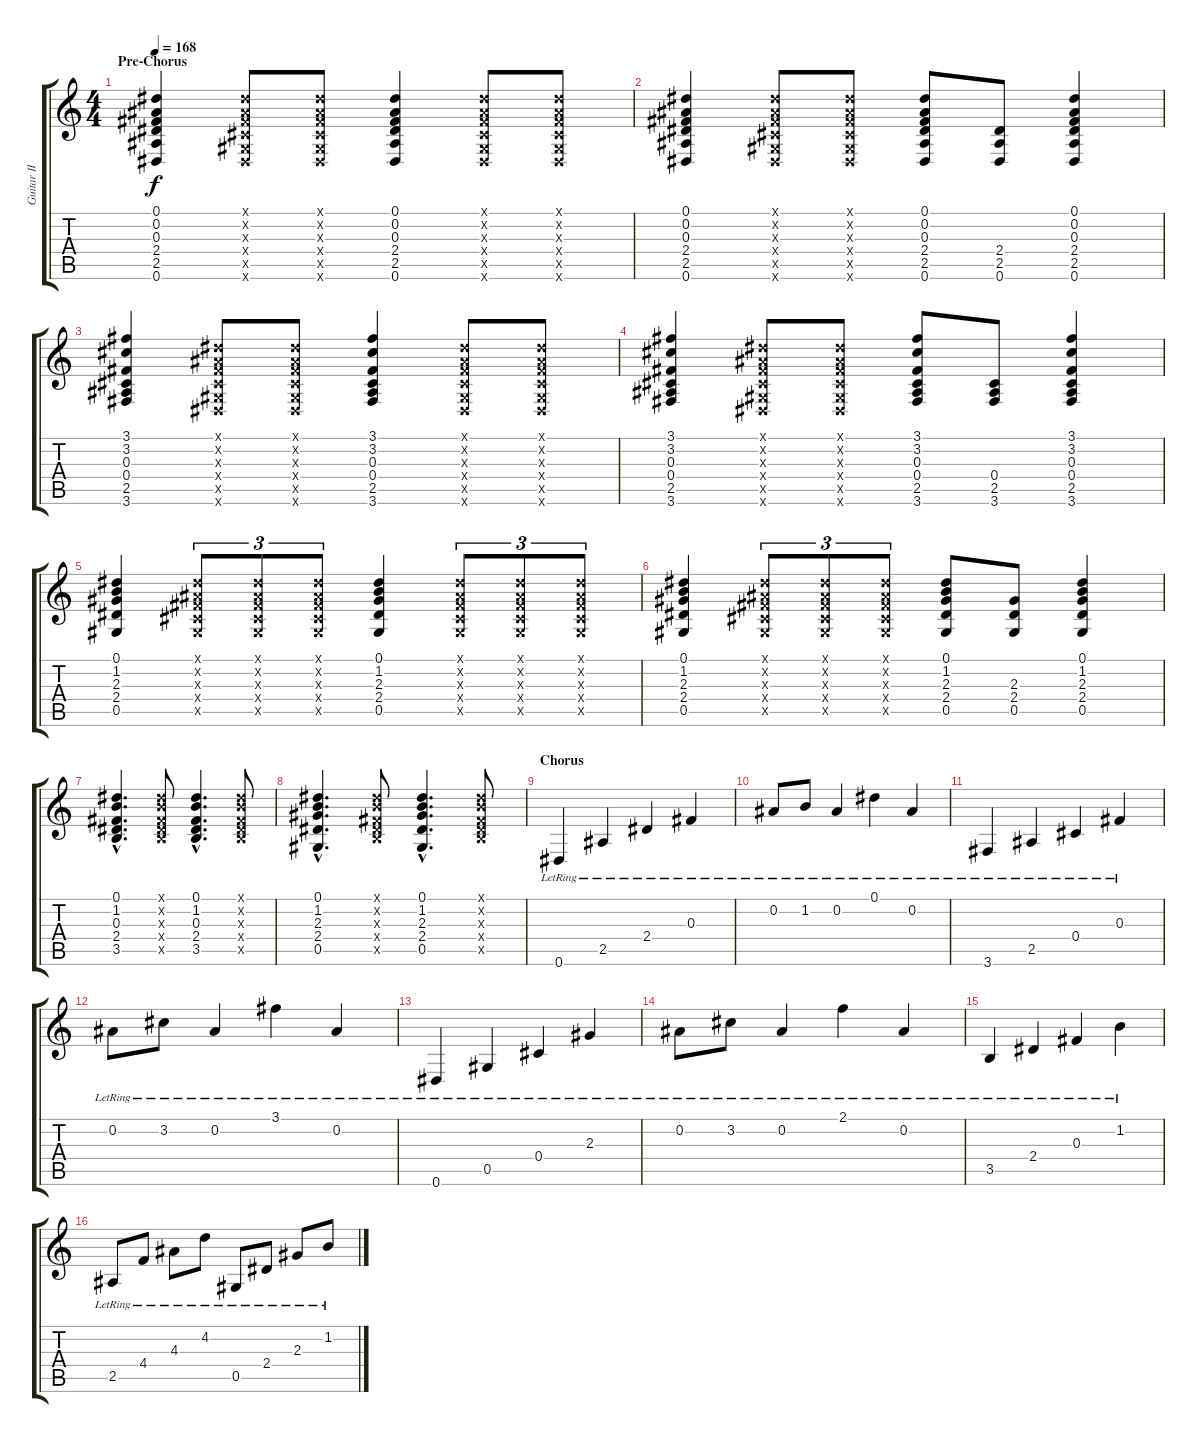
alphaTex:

\track ("Guitar II" "Guitar II") {instrument acousticguitarsteel}
\staff {score tabs}
\tuning (Eb4 Bb3 Gb3 Db3 Ab2 Eb2) {hide}
\ts (4 4)
\section ("" "Pre-Chorus")
\tempo 168
\clef g2
\ks c
(0.1 0.2 0.3 2.4 2.5 0.6).4{dy f instrument acousticguitarsteel} (0.1{x} 0.2{x} 0.3{x} 0.4{x} 0.5{x} 0.6{x}).8 (0.1{x} 0.2{x} 0.3{x} 0.4{x} 0.5{x} 0.6{x}).8 (0.1 0.2 0.3 2.4 2.5 0.6).4 (0.1{x} 0.2{x} 0.3{x} 0.4{x} 0.5{x} 0.6{x}).8 (0.1{x} 0.2{x} 0.3{x} 0.4{x} 0.5{x} 0.6{x}).8 |
(0.1 0.2 0.3 2.4 2.5 0.6).4 (0.1{x} 0.2{x} 0.3{x} 0.4{x} 0.5{x} 0.6{x}).8 (0.1{x} 0.2{x} 0.3{x} 0.4{x} 0.5{x} 0.6{x}).8 (0.1 0.2 0.3 2.4 2.5 0.6).8 (2.4 2.5 0.6).8 (0.1 0.2 0.3 2.4 2.5 0.6).4 |
(3.1 3.2 0.3 0.4 2.5 3.6).4 (0.1{x} 0.2{x} 0.3{x} 0.4{x} 0.5{x} 0.6{x}).8 (0.1{x} 0.2{x} 0.3{x} 0.4{x} 0.5{x} 0.6{x}).8 (3.1 3.2 0.3 0.4 2.5 3.6).4 (0.1{x} 0.2{x} 0.3{x} 0.4{x} 0.5{x} 0.6{x}).8 (0.1{x} 0.2{x} 0.3{x} 0.4{x} 0.5{x} 0.6{x}).8 |
(3.1 3.2 0.3 0.4 2.5 3.6).4 (0.1{x} 0.2{x} 0.3{x} 0.4{x} 0.5{x} 0.6{x}).8 (0.1{x} 0.2{x} 0.3{x} 0.4{x} 0.5{x} 0.6{x}).8 (3.1 3.2 0.3 0.4 2.5 3.6).8 (0.4 2.5 3.6).8 (3.1 3.2 0.3 0.4 2.5 3.6).4 |
(0.1 1.2 2.3 2.4 0.5).4 (0.1{x} 0.2{x} 0.3{x} 0.4{x} 0.5{x}).8{tu (3 2)} (0.1{x} 0.2{x} 0.3{x} 0.4{x} 0.5{x}).8{tu (3 2)} (0.1{x} 0.2{x} 0.3{x} 0.4{x} 0.5{x}).8{tu (3 2)} (0.1 1.2 2.3 2.4 0.5).4 (0.1{x} 0.2{x} 0.3{x} 0.4{x} 0.5{x}).8{tu (3 2)} (0.1{x} 0.2{x} 0.3{x} 0.4{x} 0.5{x}).8{tu (3 2)} (0.1{x} 0.2{x} 0.3{x} 0.4{x} 0.5{x}).8{tu (3 2)} |
(0.1 1.2 2.3 2.4 0.5).4 (0.1{x} 0.2{x} 0.3{x} 0.4{x} 0.5{x}).8{tu (3 2)} (0.1{x} 0.2{x} 0.3{x} 0.4{x} 0.5{x}).8{tu (3 2)} (0.1{x} 0.2{x} 0.3{x} 0.4{x} 0.5{x}).8{tu (3 2)} (0.1 1.2 2.3 2.4 0.5).8 (2.3 2.4 0.5).8 (0.1 1.2 2.3 2.4 0.5).4 |
(0.1{hac} 1.2{hac} 0.3{hac} 2.4{hac} 3.5{hac}).4{d} (0.1{x} 1.2{x} 0.3{x} 2.4{x} 3.5{x}).8 (0.1{hac} 1.2{hac} 0.3{hac} 2.4{hac} 3.5{hac}).4{d} (0.1{x} 1.2{x} 0.3{x} 2.4{x} 3.5{x}).8 |
(0.1{hac} 1.2{hac} 2.3{hac} 2.4{hac} 0.5{hac}).4{d} (0.1{x} 1.2{x} 0.3{x} 2.4{x} 3.5{x}).8 (0.1{hac} 1.2{hac} 2.3{hac} 2.4{hac} 0.5{hac}).4{d} (0.1{x} 1.2{x} 0.3{x} 2.4{x} 3.5{x}).8 |
\section ("" "Chorus")
0.6{lr}.4{volume 16 instrument acousticguitarsteel} 2.5{lr}.4 2.4{lr}.4 0.3{lr}.4 |
0.2{lr}.8 1.2{lr}.8 0.2{lr}.4 0.1{lr}.4 0.2{lr}.4 |
3.6{lr}.4 2.5{lr}.4 0.4{lr}.4 0.3{lr}.4 |
0.2{lr}.8 3.2{lr}.8 0.2{lr}.4 3.1{lr}.4 0.2{lr}.4 |
0.6{lr}.4 0.5{lr}.4 0.4{lr}.4 2.3{lr}.4 |
0.2{lr}.8 3.2{lr}.8 0.2{lr}.4 2.1{lr}.4 0.2{lr}.4 |
3.5{lr}.4 2.4{lr}.4 0.3{lr}.4 1.2{lr}.4 |
2.5{lr}.8 4.4{lr}.8 4.3{lr}.8 4.2{lr}.8 0.5{lr}.8 2.4{lr}.8 2.3{lr}.8 1.2{lr}.8
